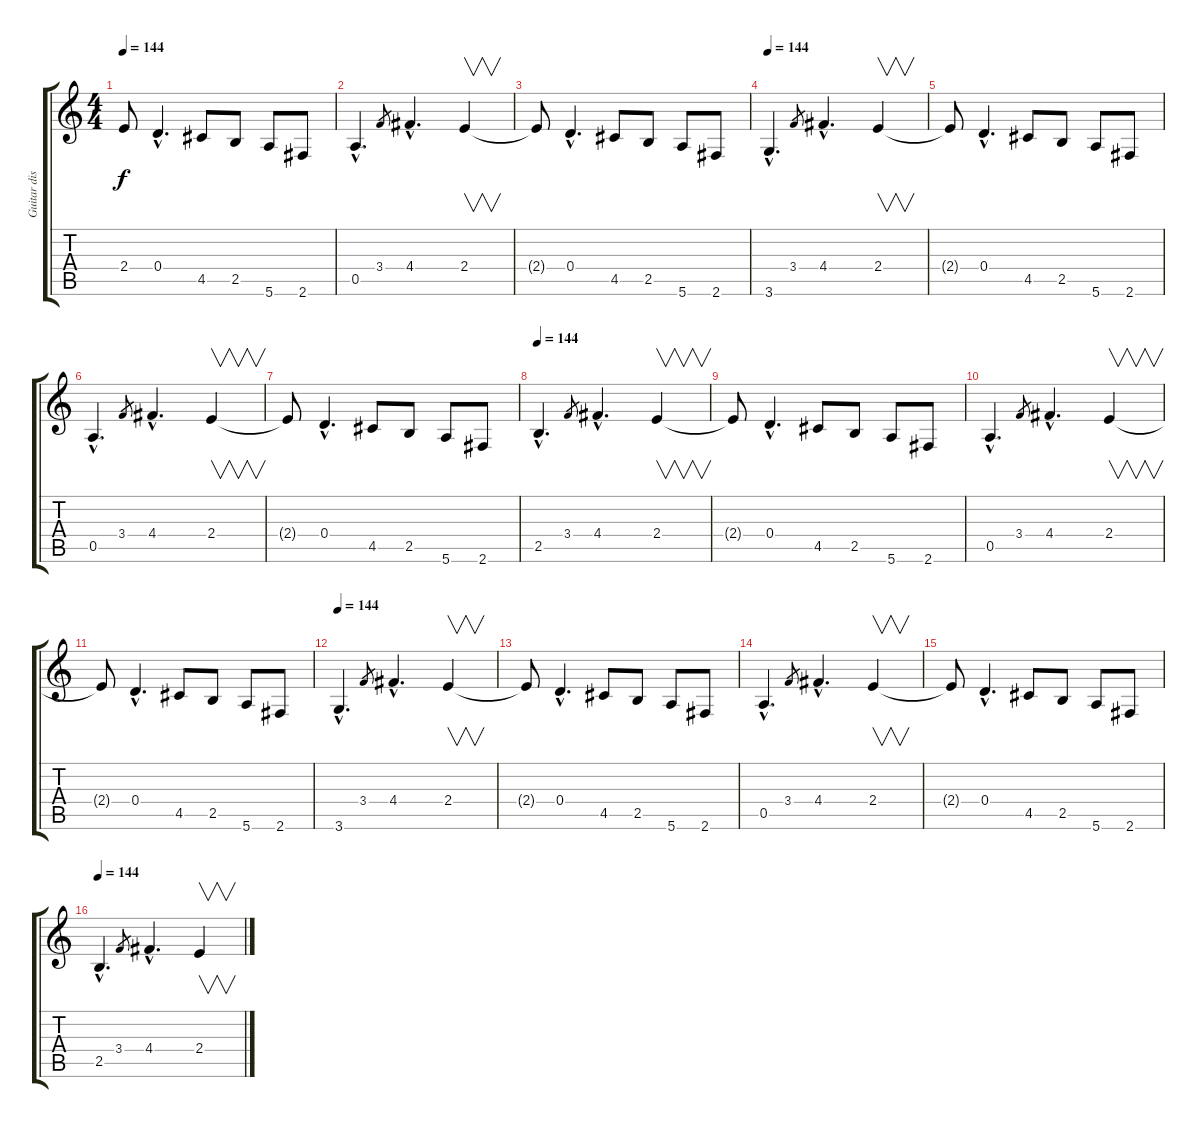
\track ("Guitar distortion 4" "Guitar dis") {instrument distortionguitar}
\staff {score tabs}
\tuning (E4 B3 G3 D3 A2 E2) {hide}
\ts (4 4)
\tempo 144
\clef g2
\ks c
2.4{t}.8{dy f} 0.4{hac}.4{d} 4.5.8 2.5.8 5.6.8 2.6.8 |
0.5{hac}.4{d} 3.4.8{gr} 4.4{hac}.4{d} 2.4.4{v} |
2.4{t}.8 0.4{hac}.4{d} 4.5.8 2.5.8 5.6.8 2.6.8 |
\tempo 144
3.6{hac}.4{d} 3.4.8{gr} 4.4{hac}.4{d} 2.4.4{v} |
2.4{t}.8 0.4{hac}.4{d} 4.5.8 2.5.8 5.6.8 2.6.8 |
0.5{hac}.4{d} 3.4.8{gr} 4.4{hac}.4{d} 2.4.4{v} |
2.4{t}.8 0.4{hac}.4{d} 4.5.8 2.5.8 5.6.8 2.6.8 |
\tempo 144
2.5{hac}.4{d} 3.4.8{gr} 4.4{hac}.4{d} 2.4.4{v} |
2.4{t}.8 0.4{hac}.4{d} 4.5.8 2.5.8 5.6.8 2.6.8 |
0.5{hac}.4{d} 3.4.8{gr} 4.4{hac}.4{d} 2.4.4{v} |
2.4{t}.8 0.4{hac}.4{d} 4.5.8 2.5.8 5.6.8 2.6.8 |
\tempo 144
3.6{hac}.4{d} 3.4.8{gr} 4.4{hac}.4{d} 2.4.4{v} |
2.4{t}.8 0.4{hac}.4{d} 4.5.8 2.5.8 5.6.8 2.6.8 |
0.5{hac}.4{d} 3.4.8{gr} 4.4{hac}.4{d} 2.4.4{v} |
2.4{t}.8 0.4{hac}.4{d} 4.5.8 2.5.8 5.6.8 2.6.8 |
\tempo 144
2.5{hac}.4{d} 3.4.8{gr} 4.4{hac}.4{d} 2.4.4{v}
